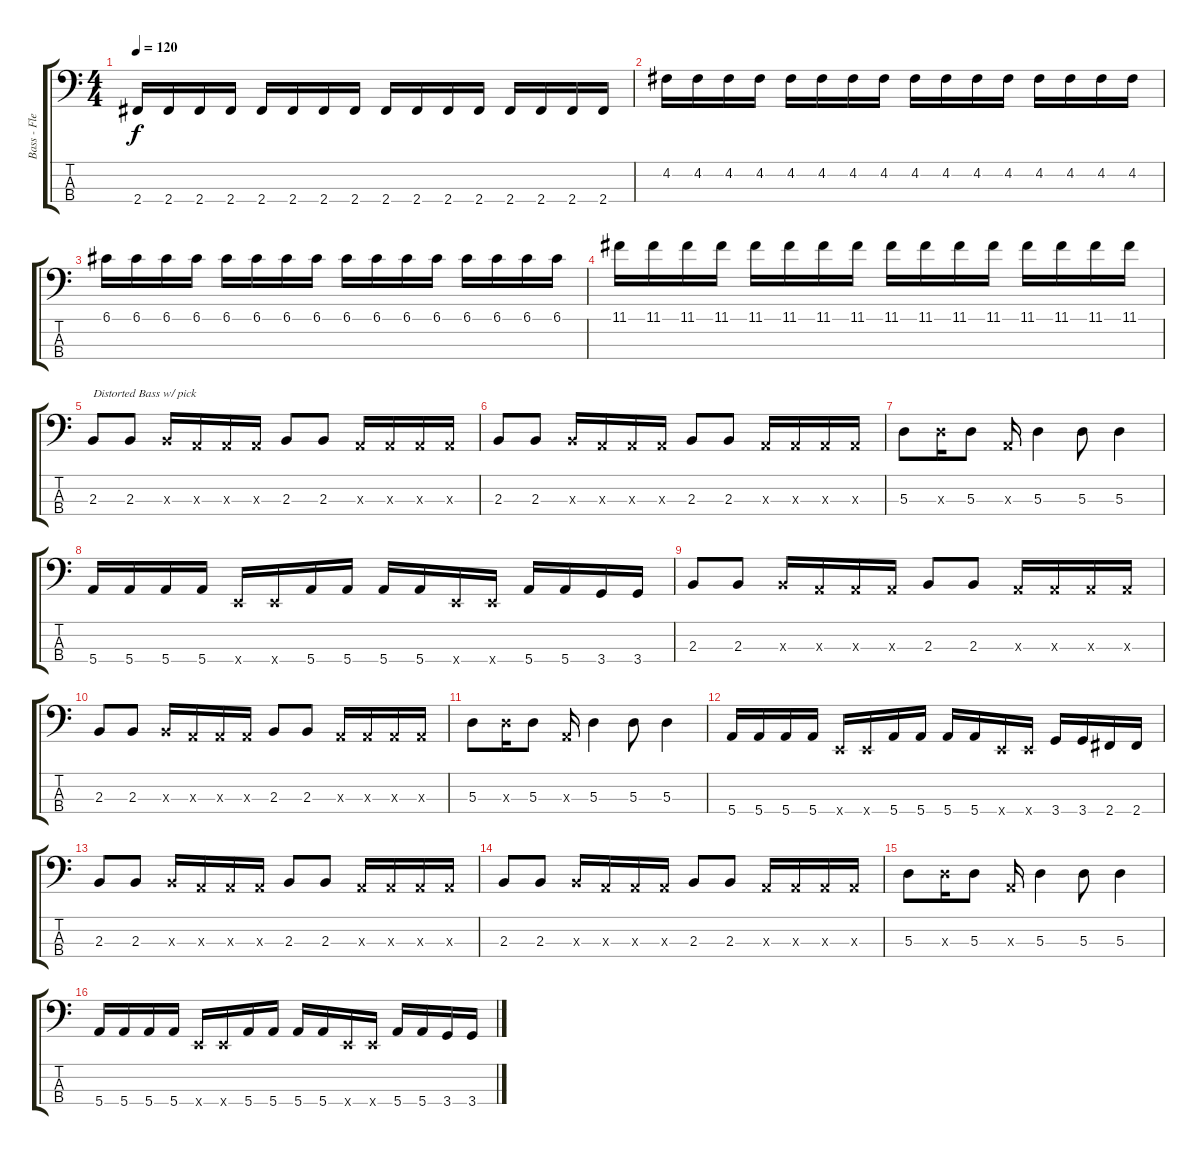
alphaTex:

\track ("Bass - Flea" "Bass - Fle") {instrument slapbass1}
\staff {score tabs}
\tuning (G2 D2 A1 E1) {hide}
\ts (4 4)
\tempo 120
\clef f4
\ks c
2.4.16{dy f instrument electricbasspick} 2.4.16 2.4.16 2.4.16 2.4.16 2.4.16 2.4.16 2.4.16 2.4.16 2.4.16 2.4.16 2.4.16 2.4.16 2.4.16 2.4.16 2.4.16 |
4.2.16 4.2.16 4.2.16 4.2.16 4.2.16 4.2.16 4.2.16 4.2.16 4.2.16 4.2.16 4.2.16 4.2.16 4.2.16 4.2.16 4.2.16 4.2.16 |
6.1.16 6.1.16 6.1.16 6.1.16 6.1.16 6.1.16 6.1.16 6.1.16 6.1.16 6.1.16 6.1.16 6.1.16 6.1.16 6.1.16 6.1.16 6.1.16 |
11.1.16 11.1.16 11.1.16 11.1.16 11.1.16 11.1.16 11.1.16 11.1.16 11.1.16 11.1.16 11.1.16 11.1.16 11.1.16 11.1.16 11.1.16 11.1.16 |
2.3.8{txt "Distorted Bass w/ pick" instrument slapbass1} 2.3.8 2.3{x}.16 0.3{x}.16 0.3{x}.16 0.3{x}.16 2.3.8 2.3.8 0.3{x}.16 0.3{x}.16 0.3{x}.16 0.3{x}.16 |
2.3.8 2.3.8 2.3{x}.16 0.3{x}.16 0.3{x}.16 0.3{x}.16 2.3.8 2.3.8 0.3{x}.16 0.3{x}.16 0.3{x}.16 0.3{x}.16 |
5.3.8 5.3{x}.16 5.3.8 0.3{x}.16 5.3.4 5.3.8 5.3.4 |
5.4.16 5.4.16 5.4.16 5.4.16 0.4{x}.16 0.4{x}.16 5.4.16 5.4.16 5.4.16 5.4.16 0.4{x}.16 0.4{x}.16 5.4.16 5.4.16 3.4.16 3.4.16 |
2.3.8 2.3.8 2.3{x}.16 0.3{x}.16 0.3{x}.16 0.3{x}.16 2.3.8 2.3.8 0.3{x}.16 0.3{x}.16 0.3{x}.16 0.3{x}.16 |
2.3.8 2.3.8 2.3{x}.16 0.3{x}.16 0.3{x}.16 0.3{x}.16 2.3.8 2.3.8 0.3{x}.16 0.3{x}.16 0.3{x}.16 0.3{x}.16 |
5.3.8 5.3{x}.16 5.3.8 0.3{x}.16 5.3.4 5.3.8 5.3.4 |
5.4.16 5.4.16 5.4.16 5.4.16 0.4{x}.16 0.4{x}.16 5.4.16 5.4.16 5.4.16 5.4.16 0.4{x}.16 0.4{x}.16 3.4.16 3.4.16 2.4.16 2.4.16 |
2.3.8 2.3.8 2.3{x}.16 0.3{x}.16 0.3{x}.16 0.3{x}.16 2.3.8 2.3.8 0.3{x}.16 0.3{x}.16 0.3{x}.16 0.3{x}.16 |
2.3.8 2.3.8 2.3{x}.16 0.3{x}.16 0.3{x}.16 0.3{x}.16 2.3.8 2.3.8 0.3{x}.16 0.3{x}.16 0.3{x}.16 0.3{x}.16 |
5.3.8 5.3{x}.16 5.3.8 0.3{x}.16 5.3.4 5.3.8 5.3.4 |
5.4.16 5.4.16 5.4.16 5.4.16 0.4{x}.16 0.4{x}.16 5.4.16 5.4.16 5.4.16 5.4.16 0.4{x}.16 0.4{x}.16 5.4.16 5.4.16 3.4.16 3.4.16
